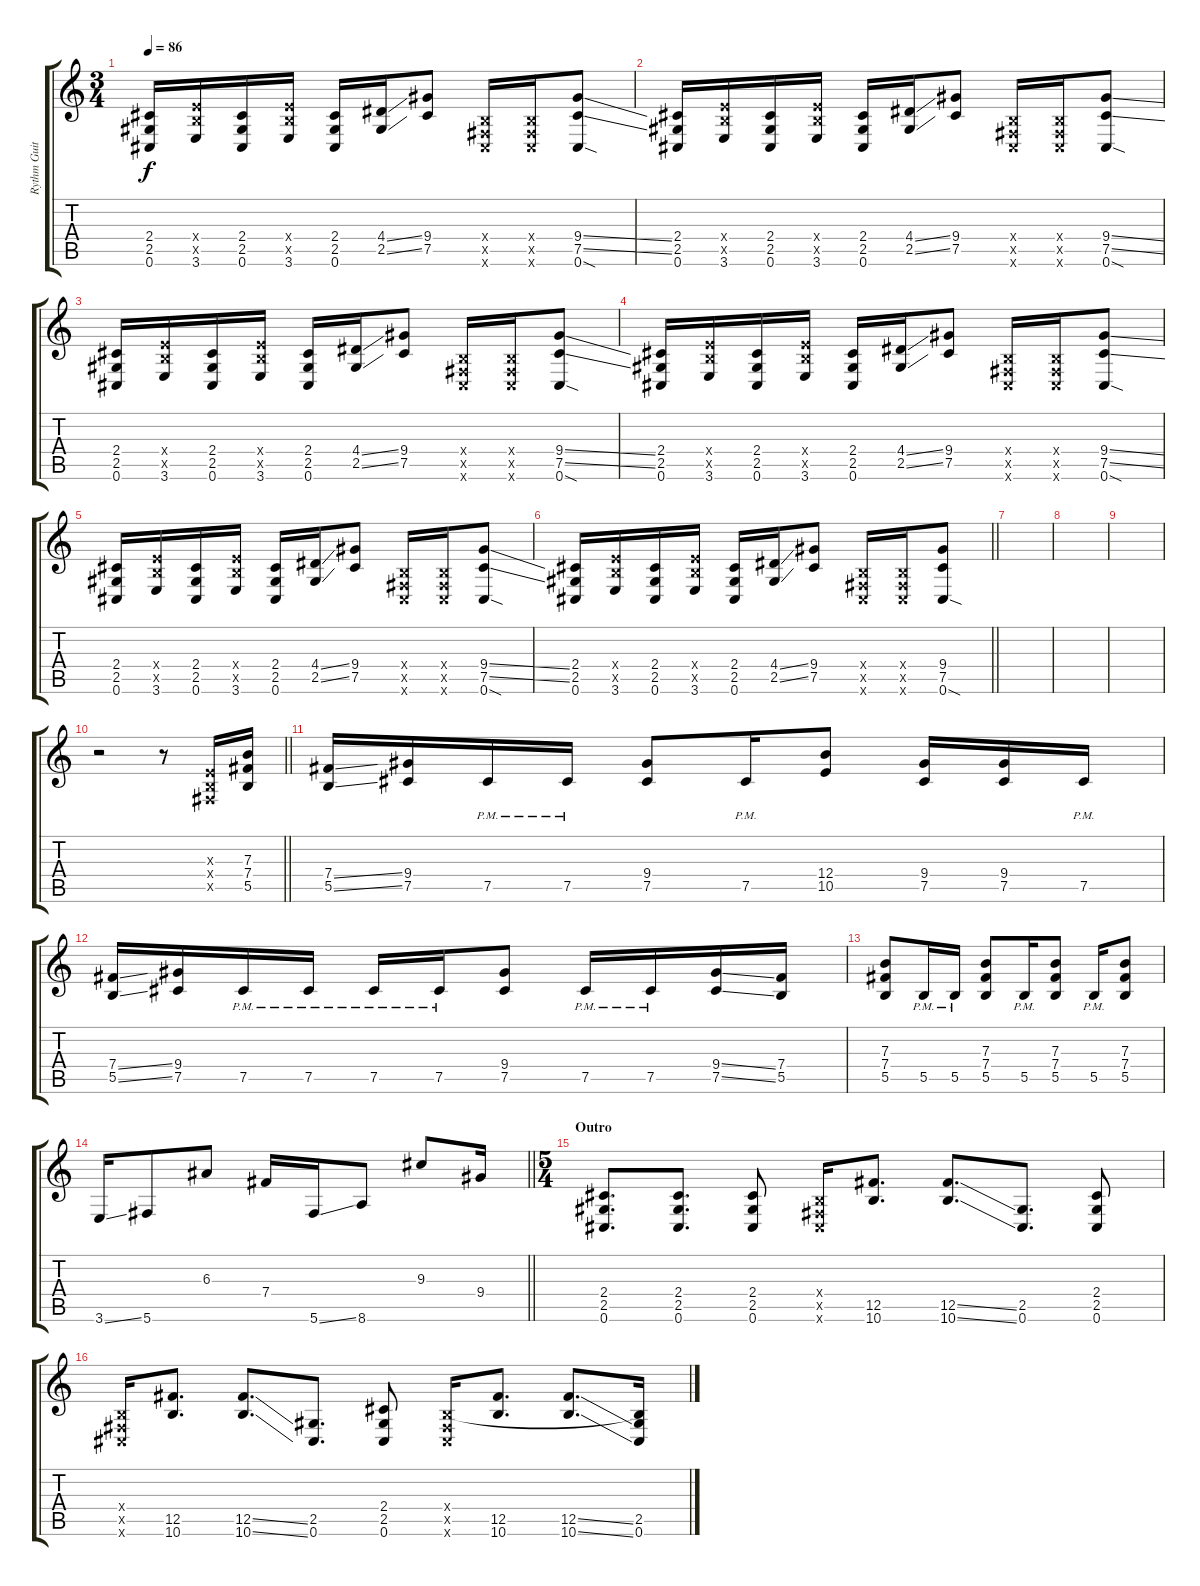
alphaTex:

\track ("Rythm Guitar (L)" "Rythm Guit") {instrument overdrivenguitar}
\staff {score tabs}
\tuning (Db4 Ab3 E3 B2 Gb2 Db2) {hide}
\ts (3 4)
\tempo 86
\clef g2
\ks c
(2.4 2.5 0.6).16{dy f} (5.4{x} 5.5{x} 3.6).16 (2.4 2.5 0.6).16 (5.4{x} 5.5{x} 3.6).16 (2.4 2.5 0.6).16 (4.4{ss} 2.5{ss}).16 (9.4 7.5).8 (0.4{x} 0.5{x} 0.6{x}).16 (0.4{x} 0.5{x} 0.6{x}).16 (9.4{ss} 7.5{ss} 0.6{sod}).8 |
(2.4 2.5 0.6).16 (5.4{x} 5.5{x} 3.6).16 (2.4 2.5 0.6).16 (5.4{x} 5.5{x} 3.6).16 (2.4 2.5 0.6).16 (4.4{ss} 2.5{ss}).16 (9.4 7.5).8 (0.4{x} 0.5{x} 0.6{x}).16 (0.4{x} 0.5{x} 0.6{x}).16 (9.4{ss} 7.5{ss} 0.6{sod}).8 |
(2.4 2.5 0.6).16 (5.4{x} 5.5{x} 3.6).16 (2.4 2.5 0.6).16 (5.4{x} 5.5{x} 3.6).16 (2.4 2.5 0.6).16 (4.4{ss} 2.5{ss}).16 (9.4 7.5).8 (0.4{x} 0.5{x} 0.6{x}).16 (0.4{x} 0.5{x} 0.6{x}).16 (9.4{ss} 7.5{ss} 0.6{sod}).8 |
(2.4 2.5 0.6).16 (5.4{x} 5.5{x} 3.6).16 (2.4 2.5 0.6).16 (5.4{x} 5.5{x} 3.6).16 (2.4 2.5 0.6).16 (4.4{ss} 2.5{ss}).16 (9.4 7.5).8 (0.4{x} 0.5{x} 0.6{x}).16 (0.4{x} 0.5{x} 0.6{x}).16 (9.4{ss} 7.5{ss} 0.6{sod}).8 |
(2.4 2.5 0.6).16 (5.4{x} 5.5{x} 3.6).16 (2.4 2.5 0.6).16 (5.4{x} 5.5{x} 3.6).16 (2.4 2.5 0.6).16 (4.4{ss} 2.5{ss}).16 (9.4 7.5).8 (0.4{x} 0.5{x} 0.6{x}).16 (0.4{x} 0.5{x} 0.6{x}).16 (9.4{ss} 7.5{ss} 0.6{sod}).8 |
\barLineRight lightlight
(2.4 2.5 0.6).16 (5.4{x} 5.5{x} 3.6).16 (2.4 2.5 0.6).16 (5.4{x} 5.5{x} 3.6).16 (2.4 2.5 0.6).16 (4.4{ss} 2.5{ss}).16 (9.4 7.5).8 (0.4{x} 0.5{x} 0.6{x}).16 (0.4{x} 0.5{x} 0.6{x}).16 (9.4 7.5 0.6{sod}).8 |
|
|
|
\barLineRight lightlight
r.2 r.8 (0.3{x} 0.4{x} 0.5{x}).16 (7.3 7.4 5.5).16 |
(7.4{ss} 5.5{ss}).16 (9.4 7.5).16 7.5{pm}.16 7.5{pm}.16 (9.4 7.5).8 7.5{pm}.16 (12.4 10.5).8 (9.4 7.5).16 (9.4 7.5).16 7.5{pm}.16 |
(7.4{ss} 5.5{ss}).16 (9.4 7.5).16 7.5{pm}.16 7.5{pm}.16 7.5{pm}.16 7.5{pm}.16 (9.4 7.5).8 7.5{pm}.16 7.5{pm}.16 (9.4{ss} 7.5{ss}).16 (7.4 5.5).16 |
(7.3 7.4 5.5).8 5.5{pm}.16 5.5{pm}.16 (7.3 7.4 5.5).8 5.5{pm}.16 (7.3 7.4 5.5).8 5.5{pm}.16 (7.3 7.4 5.5).8 |
\barLineRight lightlight
3.6{ss}.16 5.6.8 6.3.8 7.4.16 5.6{ss}.16 8.6.8 9.3.8 9.4.16 |
\ts (5 4)
\section ("" "Outro")
(2.4 2.5 0.6).8{d} (2.4 2.5 0.6).8{d} (2.4 2.5 0.6).8 (0.4{x} 0.5{x} 0.6{x}).16 (12.5 10.6).8{d} (12.5{ss} 10.6{ss}).8{d} (2.5 0.6).8{d} (2.4 2.5 0.6).8 |
(0.4{x} 0.5{x} 0.6{x}).16 (12.5 10.6).8{d} (12.5{ss} 10.6{ss}).8{d} (2.5 0.6).8{d} (2.4 2.5 0.6).8 (0.4{x} 0.5{x} 0.6{x}).16 (12.5 10.6).8{d} (12.5{ss} 10.6{ss}).8{d} (0.4{t} 2.5 0.6).16
